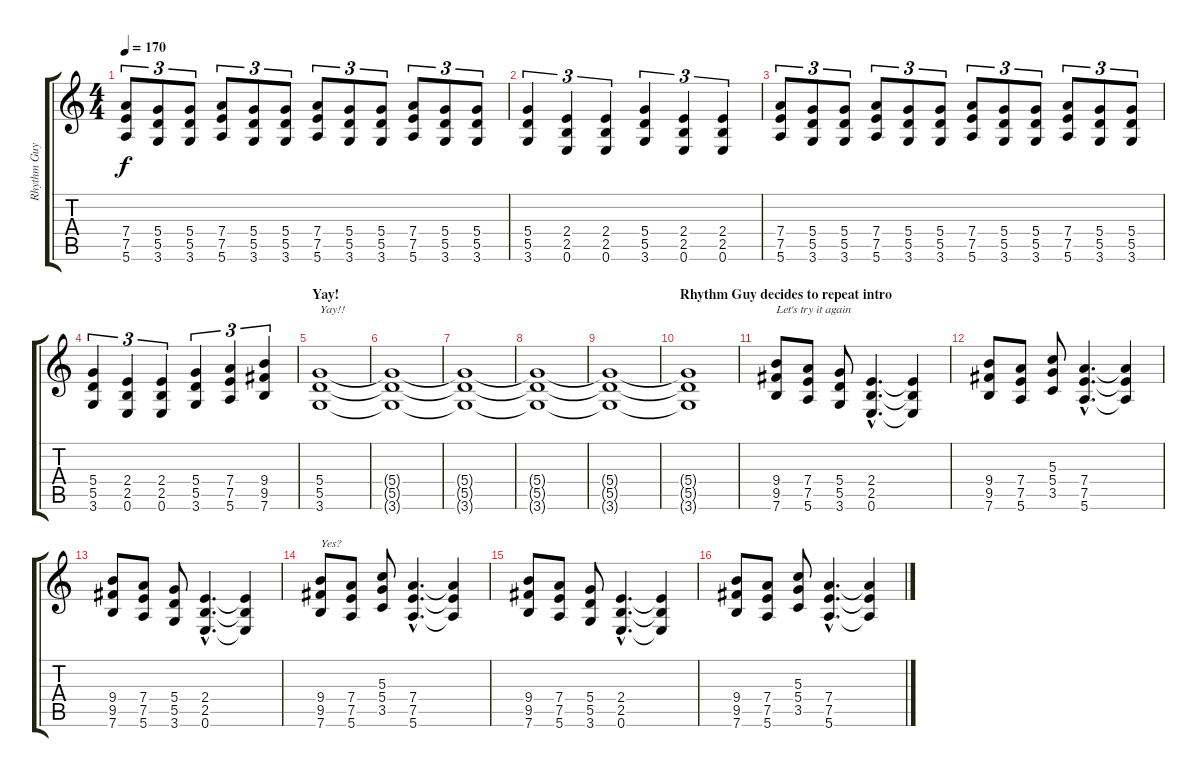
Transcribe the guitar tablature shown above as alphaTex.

\track ("Rhythm Guy" "Rhythm Guy") {instrument distortionguitar}
\staff {score tabs}
\tuning (E4 B3 G3 D3 A2 E2) {hide}
\ts (4 4)
\tempo 170
\clef g2
\ks c
(7.4 7.5 5.6).8{tu (3 2) dy f} (5.4 5.5 3.6).8{tu (3 2)} (5.4 5.5 3.6).8{tu (3 2)} (7.4 7.5 5.6).8{tu (3 2)} (5.4 5.5 3.6).8{tu (3 2)} (5.4 5.5 3.6).8{tu (3 2)} (7.4 7.5 5.6).8{tu (3 2)} (5.4 5.5 3.6).8{tu (3 2)} (5.4 5.5 3.6).8{tu (3 2)} (7.4 7.5 5.6).8{tu (3 2)} (5.4 5.5 3.6).8{tu (3 2)} (5.4 5.5 3.6).8{tu (3 2)} |
(5.4 5.5 3.6).4{tu (3 2)} (2.4 2.5 0.6).4{tu (3 2)} (2.4 2.5 0.6).4{tu (3 2)} (5.4 5.5 3.6).4{tu (3 2)} (2.4 2.5 0.6).4{tu (3 2)} (2.4 2.5 0.6).4{tu (3 2)} |
(7.4 7.5 5.6).8{tu (3 2)} (5.4 5.5 3.6).8{tu (3 2)} (5.4 5.5 3.6).8{tu (3 2)} (7.4 7.5 5.6).8{tu (3 2)} (5.4 5.5 3.6).8{tu (3 2)} (5.4 5.5 3.6).8{tu (3 2)} (7.4 7.5 5.6).8{tu (3 2)} (5.4 5.5 3.6).8{tu (3 2)} (5.4 5.5 3.6).8{tu (3 2)} (7.4 7.5 5.6).8{tu (3 2)} (5.4 5.5 3.6).8{tu (3 2)} (5.4 5.5 3.6).8{tu (3 2)} |
(5.4 5.5 3.6).4{tu (3 2)} (2.4 2.5 0.6).4{tu (3 2)} (2.4 2.5 0.6).4{tu (3 2)} (5.4 5.5 3.6).4{tu (3 2)} (7.4 7.5 5.6).4{tu (3 2)} (9.4 9.5 7.6).4{tu (3 2)} |
\section ("" "Yay!")
(5.4 5.5 3.6).1{txt "Yay!!"} |
(5.4{t} 5.5{t} 3.6{t}).1 |
(5.4{t} 5.5{t} 3.6{t}).1 |
(5.4{t} 5.5{t} 3.6{t}).1 |
(5.4{t} 5.5{t} 3.6{t}).1 |
\section ("" "Rhythm Guy decides to repeat intro")
(5.4{t} 5.5{t} 3.6{t}).1 |
(9.4 9.5 7.6).8{txt "Let's try it again"} (7.4 7.5 5.6).8 (5.4 5.5 3.6).8 (2.4{hac} 2.5{hac} 0.6{hac}).4{d} (2.4{t} 2.5{t} 0.6{t}).4 |
(9.4 9.5 7.6).8 (7.4 7.5 5.6).8 (5.3 5.4 3.5).8 (7.4{hac} 7.5{hac} 5.6{hac}).4{d} (7.4{t} 7.5{t} 5.6{t}).4 |
(9.4 9.5 7.6).8 (7.4 7.5 5.6).8 (5.4 5.5 3.6).8 (2.4{hac} 2.5{hac} 0.6{hac}).4{d} (2.4{t} 2.5{t} 0.6{t}).4 |
(9.4 9.5 7.6).8{txt "Yes?"} (7.4 7.5 5.6).8 (5.3 5.4 3.5).8 (7.4{hac} 7.5{hac} 5.6{hac}).4{d} (7.4{t} 7.5{t} 5.6{t}).4 |
(9.4 9.5 7.6).8 (7.4 7.5 5.6).8 (5.4 5.5 3.6).8 (2.4{hac} 2.5{hac} 0.6{hac}).4{d} (2.4{t} 2.5{t} 0.6{t}).4 |
(9.4 9.5 7.6).8 (7.4 7.5 5.6).8 (5.3 5.4 3.5).8 (7.4{hac} 7.5{hac} 5.6{hac}).4{d} (7.4{t} 7.5{t} 5.6{t}).4
